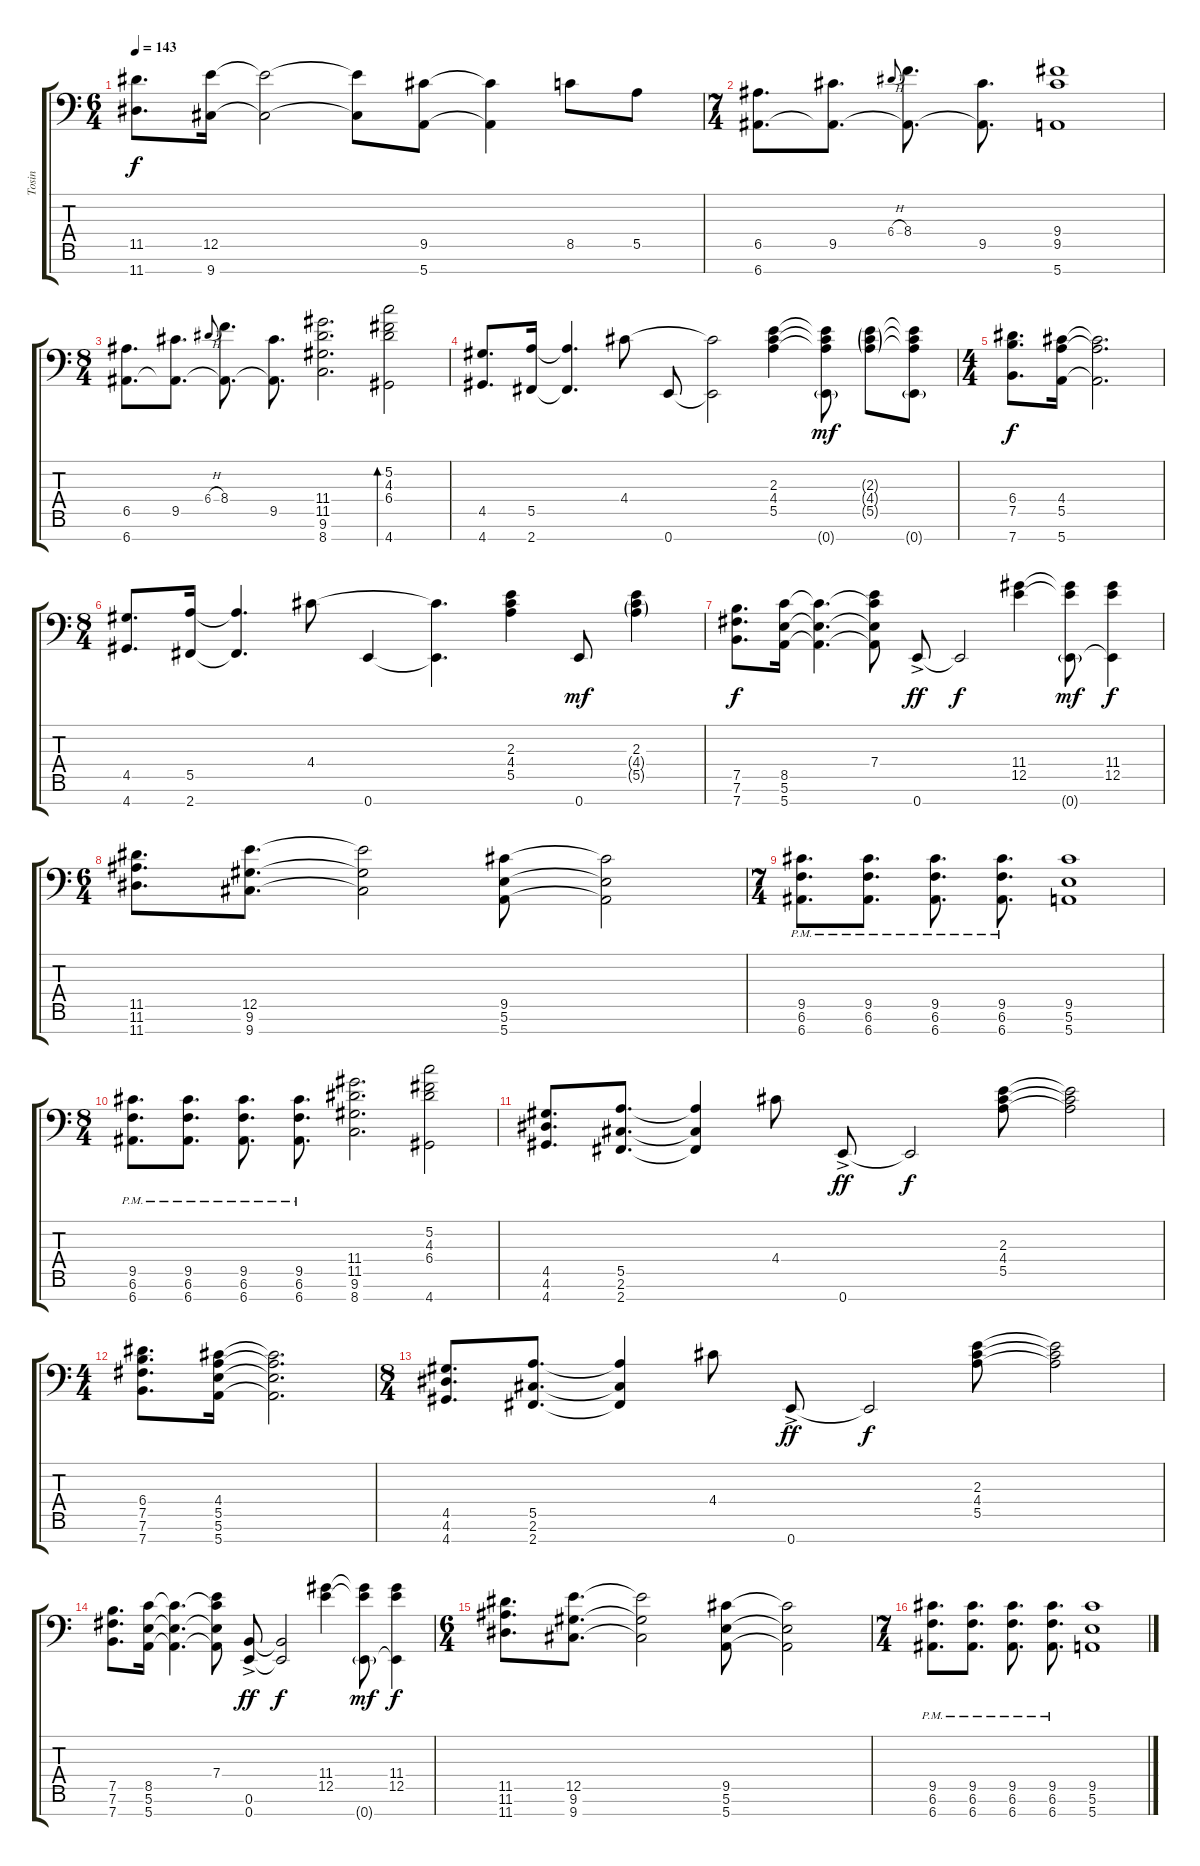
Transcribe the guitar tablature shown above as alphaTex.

\track ("Tosin" "Tosin") {instrument distortionguitar}
\staff {score tabs}
\tuning (B3 G3 D3 A2 E2 B1 E1) {hide}
\ts (6 4)
\tempo 143
\clef f4
\ks c
(11.5 11.7).8{d dy f} (12.5 9.7).16 (12.5{t} 9.7{t}).2 (12.5{t} 9.7{t}).8 (9.5 5.7).8 (9.5{t} 5.7{t}).4 8.5.8 5.5.8 |
\ts (7 4)
(6.5 6.7).8{d} (9.5 6.7{t}).8{d} 6.4{h}.8{gr onbeat} (8.4 6.7{t}).8{d} (9.5 6.7{t}).8{d} (9.4 9.5 5.7).1 |
\ts (8 4)
(6.5 6.7).8{d} (9.5 6.7{t}).8{d} 6.4{h}.8{gr onbeat} (8.4 6.7{t}).8{d} (9.5 6.7{t}).8{d} (11.4 11.5 9.6 8.7).2{d} (5.2 4.3 6.4 4.7).2{bd 480} |
(4.5 4.7).8{d} (5.5 2.7).16 (5.5{t} 2.7{t}).4{d} 4.4.8 0.7.8 (4.4{t} 0.7{t}).2 (2.3 4.4 5.5).4 (2.3{t} 4.4{t} 5.5{t} 0.7{g}).8{dy mf} (2.3{g} 4.4{g} 5.5{g}).8 (2.3{t} 4.4{t} 5.5{t} 0.7{g}).8 |
\ts (4 4)
(6.4 7.5 7.7).8{d dy f} (4.4 5.5 5.7).16 (4.4{t} 5.5{t} 5.7{t}).2{d} |
\ts (8 4)
(4.5 4.7).8{d} (5.5 2.7).16 (5.5{t} 2.7{t}).4{d} 4.4.8 0.7.4 (4.4{t} 0.7{t}).4{d} (2.3 4.4 5.5).4 0.7.8{dy mf} (2.3 4.4{g} 5.5{g}).4 |
(7.5 7.6 7.7).8{d dy f volume 13 instrument distortionguitar} (8.5 5.6 5.7).16 (8.5{t} 5.6{t} 5.7{t}).4{d} (7.4 8.5{t} 5.6{t} 5.7{t}).8 0.7{ac}.8{dy ff} 0.7{t}.2{dy f} (11.4 12.5).4 (11.4{t} 12.5{t} 0.7{g}).8{dy mf} (11.4 12.5 0.7{t}).4{dy f} |
\ts (6 4)
(11.5 11.6 11.7).8{d} (12.5 9.6 9.7).8{d} (12.5{t} 9.6{t} 9.7{t}).2 (9.5 5.6 5.7).8 (9.5{t} 5.6{t} 5.7{t}).2 |
\ts (7 4)
(9.5{pm} 6.6{pm} 6.7{pm}).8{d} (9.5{pm} 6.6{pm} 6.7{pm}).8{d} (9.5{pm} 6.6{pm} 6.7{pm}).8{d} (9.5{pm} 6.6{pm} 6.7{pm}).8{d} (9.5 5.6 5.7).1 |
\ts (8 4)
(9.5{pm} 6.6{pm} 6.7{pm}).8{d} (9.5{pm} 6.6{pm} 6.7{pm}).8{d} (9.5{pm} 6.6{pm} 6.7{pm}).8{d} (9.5{pm} 6.6{pm} 6.7{pm}).8{d} (11.4 11.5 9.6 8.7).2{d} (5.2 4.3 6.4 4.7).2 |
(4.5 4.6 4.7).8{d} (5.5 2.6 2.7).8{d} (5.5{t} 2.6{t} 2.7{t}).4 4.4.8 0.7{ac}.8{dy ff} 0.7{t}.2{dy f} (2.3 4.4 5.5).8 (2.3{t} 4.4{t} 5.5{t}).2 |
\ts (4 4)
(6.4 7.5 7.6 7.7).8{d} (4.4 5.5 5.6 5.7).16 (4.4{t} 5.5{t} 5.6{t} 5.7{t}).2{d} |
\ts (8 4)
(4.5 4.6 4.7).8{d} (5.5 2.6 2.7).8{d} (5.5{t} 2.6{t} 2.7{t}).4 4.4.8 0.7{ac}.8{dy ff} 0.7{t}.2{dy f} (2.3 4.4 5.5).8 (2.3{t} 4.4{t} 5.5{t}).2 |
(7.5 7.6 7.7).8{d} (8.5 5.6 5.7).16 (8.5{t} 5.6{t} 5.7{t}).4{d} (7.4 8.5{t} 5.6{t} 5.7{t}).8 (0.6 0.7{ac}).8{dy ff} (0.6{t} 0.7{t}).2{dy f} (11.4 12.5).4 (11.4{t} 12.5{t} 0.7{g}).8{dy mf} (11.4 12.5 0.7{t}).4{dy f} |
\ts (6 4)
(11.5 11.6 11.7).8{d} (12.5 9.6 9.7).8{d} (12.5{t} 9.6{t} 9.7{t}).2 (9.5 5.6 5.7).8 (9.5{t} 5.6{t} 5.7{t}).2 |
\ts (7 4)
(9.5{pm} 6.6{pm} 6.7{pm}).8{d} (9.5{pm} 6.6{pm} 6.7{pm}).8{d} (9.5{pm} 6.6{pm} 6.7{pm}).8{d} (9.5{pm} 6.6{pm} 6.7{pm}).8{d} (9.5 5.6 5.7).1
